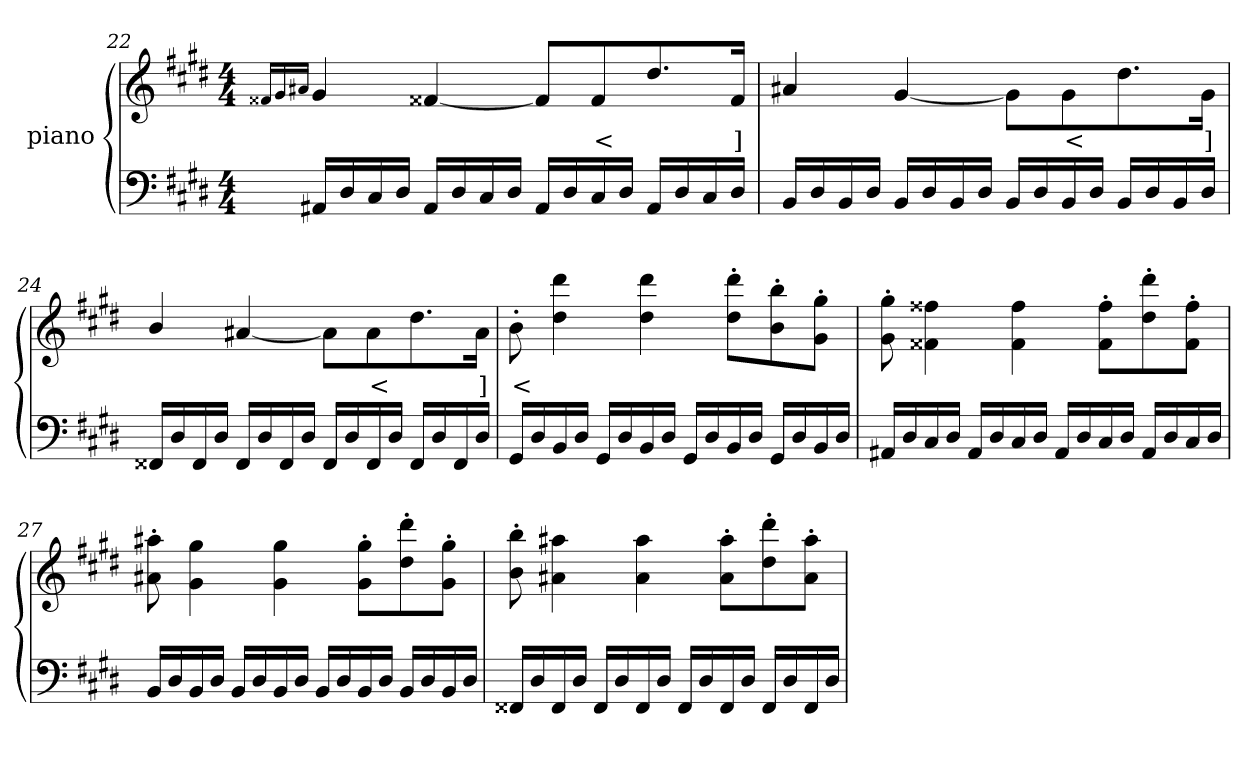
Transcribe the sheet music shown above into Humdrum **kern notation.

**kern	**kern	**text
*part2	*part1	*part1
*staff2	*staff1	*staff1
*	*I"piano	*
*clefF4	*clefG2	*
*k[f#c#g#d#]	*k[f#c#g#d#]	*
*c#:	*c#:	*
*M4/4	*M4/4	*
=22	=22	=22
.	16qf##XLL	.
.	16qg#	.
.	16qa#XJJ	.
16AA#XLL	4g#	.
16D#	.	.
16C#	.	.
16D#JJ	.	.
16AA#LL	[4f##	.
16D#	.	.
16C#	.	.
16D#JJ	.	.
16AA#LL	8f##L]	.
16D#	.	.
16C#	8f##	<
16D#JJ	.	.
16AA#LL	8.dd#	.
16D#	.	.
16C#	.	.
16D#JJ	16f##Jk	]
=23	=23	=23
16BBLL	4a#X	.
16D#	.	.
16BB	.	.
16D#JJ	.	.
16BBLL	[4g#	.
16D#	.	.
16BB	.	.
16D#JJ	.	.
16BBLL	8g#L]	.
16D#	.	.
16BB	8g#	<
16D#JJ	.	.
16BBLL	8.dd#	.
16D#	.	.
16BB	.	.
16D#JJ	16g#Jk	]
=24	=24	=24
16FF##XLL	4b/	.
16D#	.	.
16FF##	.	.
16D#JJ	.	.
16FF##LL	[4a#X	.
16D#	.	.
16FF##	.	.
16D#JJ	.	.
16FF##LL	8a#L]	.
16D#	.	.
16FF##	8a#	<
16D#JJ	.	.
16FF##LL	8.dd#	.
16D#	.	.
16FF##	.	.
16D#JJ	16a#Jk	]
=25	=25	=25
16GG#LL	8b'>	<
16D#	.	.
16BB	4dd# 4ddd#	.
16D#JJ	.	.
16GG#LL	.	.
16D#	.	.
16BB	4dd# 4ddd#	.
16D#JJ	.	.
16GG#LL	.	.
16D#	.	.
16BB	8dd#'> 8ddd#'>L	.
16D#JJ	.	.
16GG#LL	8b'> 8bb'>	.
16D#	.	.
16BB	8g#'> 8gg#'>J	.
16D#JJ	.	.
=26	=26	=26
16AA#XLL	8g#'> 8gg#'>	.
16D#	.	.
16C#	4f##X 4ff##X	.
16D#JJ	.	.
16AA#LL	.	.
16D#	.	.
16C#	4f## 4ff##	.
16D#JJ	.	.
16AA#LL	.	.
16D#	.	.
16C#	8f##'> 8ff##'>L	.
16D#JJ	.	.
16AA#LL	8dd#'> 8ddd#'>	.
16D#	.	.
16C#	8f##'> 8ff##'>J	.
16D#JJ	.	.
=27	=27	=27
16BBLL	8a#X'> 8aa#X'>	.
16D#	.	.
16BB	4g# 4gg#	.
16D#JJ	.	.
16BBLL	.	.
16D#	.	.
16BB	4g# 4gg#	.
16D#JJ	.	.
16BBLL	.	.
16D#	.	.
16BB	8g#'> 8gg#'>L	.
16D#JJ	.	.
16BBLL	8dd#'> 8ddd#'>	.
16D#	.	.
16BB	8g#'> 8gg#'>J	.
16D#JJ	.	.
=28	=28	=28
16FF##XLL	8b'> 8bb'>	.
16D#	.	.
16FF##	4a#X 4aa#X	.
16D#JJ	.	.
16FF##LL	.	.
16D#	.	.
16FF##	4a# 4aa#	.
16D#JJ	.	.
16FF##LL	.	.
16D#	.	.
16FF##	8a#'> 8aa#'>L	.
16D#JJ	.	.
16FF##LL	8dd#'> 8ddd#'>	.
16D#	.	.
16FF##	8a#'> 8aa#'>J	.
16D#JJ	.	.
=	=	=
*-	*-	*-
